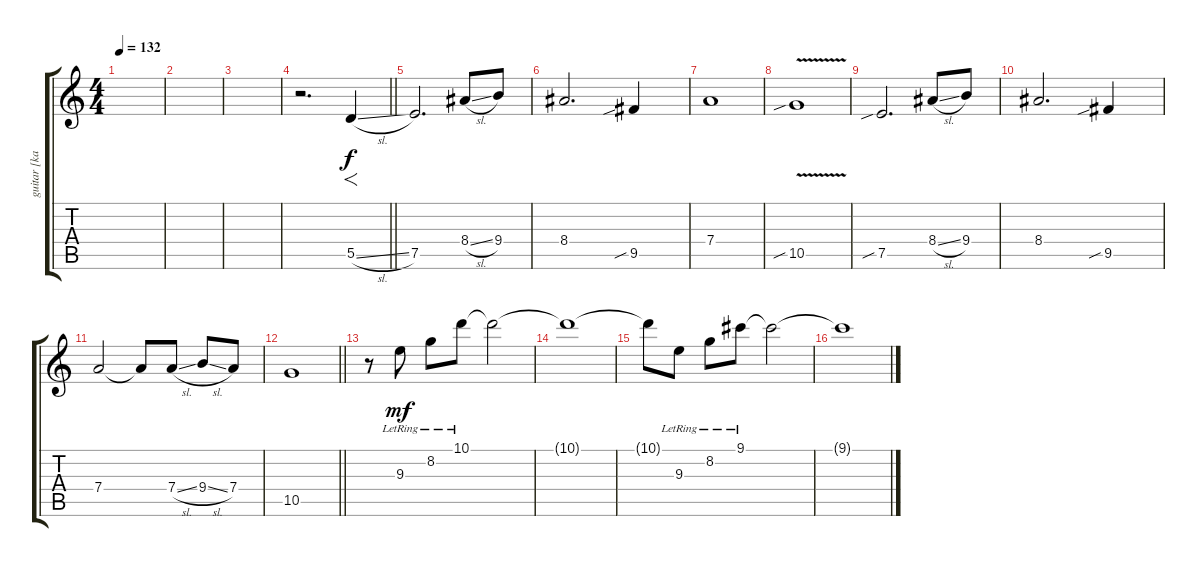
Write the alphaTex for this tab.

\track ("guitar [karukan]" "guitar [ka") {instrument overdrivenguitar}
\staff {score tabs}
\tuning (E4 B3 G3 D3 A2 E2) {hide}
\ts (4 4)
\tempo 132
\clef g2
\ks c
|
|
|
\barLineRight lightlight
r.2{d} 5.5{sl}.4{f} |
\section ("" "")
7.5.2{d} 8.4{sl}.8 9.4.8 |
8.4.2{d} 9.5{sib}.4 |
7.4.1 |
10.5{v sib}.1 |
7.5{sib}.2{d} 8.4{sl}.8 9.4.8 |
8.4.2{d} 9.5{sib}.4 |
7.4.2 7.4{t}.8 7.4{sl}.8 9.4{sl}.8 7.4.8 |
\barLineRight lightlight
10.5.1 |
\section ("" "")
r.8{instrument acousticguitarnylon} 9.3{lr}.8{dy mf} 8.2{lr}.8 10.1{lr}.8 10.1{t}.2 |
10.1{t}.1 |
10.1{t}.8 9.3{lr}.8 8.2{lr}.8 9.1{lr}.8 9.1{t}.2 |
9.1{t}.1
